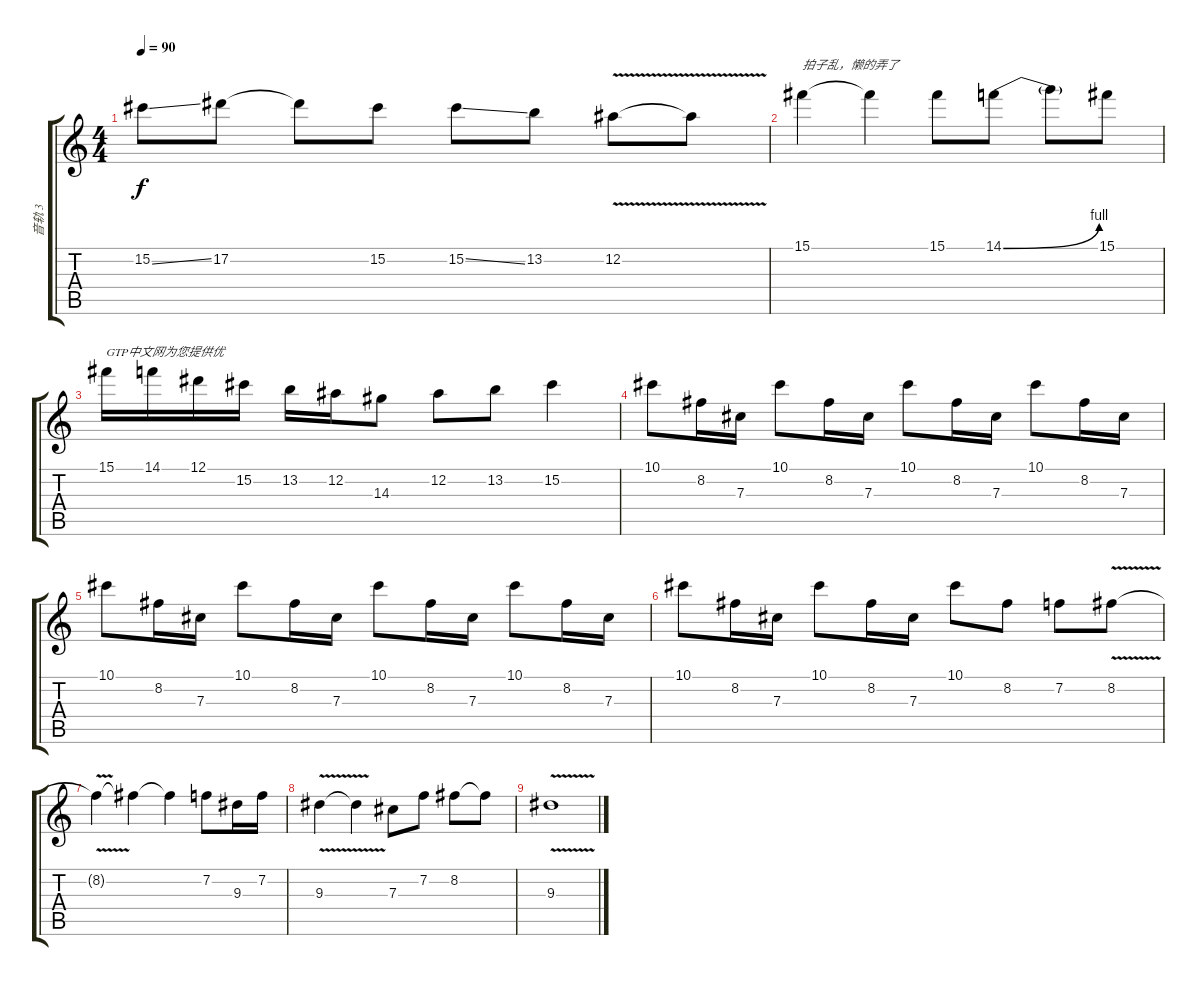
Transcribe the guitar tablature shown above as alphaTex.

\track ("音轨 3" "音轨 3") {instrument electricguitarjazz}
\staff {score tabs}
\tuning (Eb4 Bb3 Gb3 Db3 Ab2 Eb2) {hide}
\ts (4 4)
\tempo 90
\clef g2
\ks c
15.2{ss}.8{dy f} 17.2.8 17.2{t}.8 15.2.8 15.2{ss}.8 13.2.8 12.2{v}.8 12.2{t}.8 |
15.1.4{txt "拍子乱，懒的弄了"} 15.1{t}.4 15.1.8 14.1{be (bend 0 0 60 4)}.8 14.1{t}.8 15.1.8 |
15.1.16{txt "GTP中文网为您提供优"} 14.1.16 12.1.16 15.2.16 13.2.16 12.2.16 14.3.8 12.2.8 13.2.8 15.2.4 |
10.1.8 8.2.16 7.3.16 10.1.8 8.2.16 7.3.16 10.1.8 8.2.16 7.3.16 10.1.8 8.2.16 7.3.16 |
10.1.8 8.2.16 7.3.16 10.1.8 8.2.16 7.3.16 10.1.8 8.2.16 7.3.16 10.1.8 8.2.16 7.3.16 |
10.1.8 8.2.16 7.3.16 10.1.8 8.2.16 7.3.16 10.1.8 8.2.8 7.2.8 8.2{v}.8 |
8.2{t}.4 8.2{t}.4 8.2{t}.4 7.2.8 9.3.16 7.2.16 |
9.3{v}.4 9.3{t}.4 7.3.8 7.2.8 8.2.8 8.2{t}.8 |
9.3{v}.1
